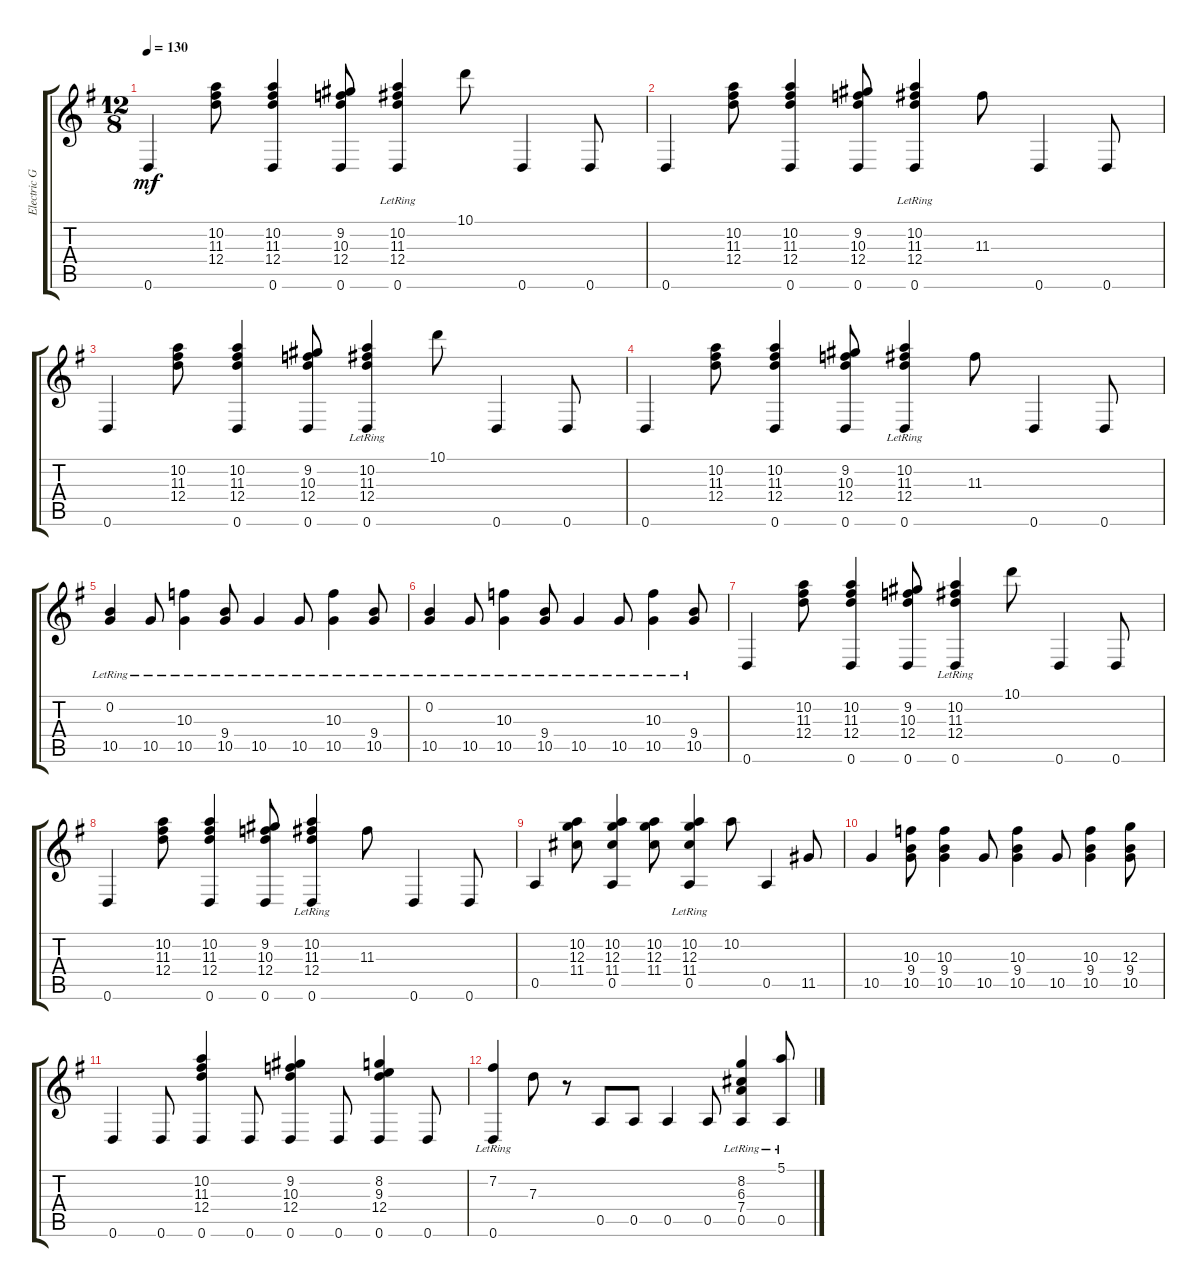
\track ("Electric Guitar" "Electric G") {instrument electricguitarclean}
\staff {score tabs}
\tuning (E4 B3 G3 D3 A2 D2) {hide}
\ts (12 8)
\tempo 130
\clef g2
\ks g
0.6.4{dy mf instrument electricguitarclean} (10.2 11.3 12.4).8 (10.2 11.3 12.4 0.6).4 (9.2 10.3 12.4 0.6).8 (10.2{lr} 11.3{lr} 12.4{lr} 0.6{lr}).4 10.1.8 0.6.4 0.6.8 |
0.6.4 (10.2 11.3 12.4).8 (10.2 11.3 12.4 0.6).4 (9.2 10.3 12.4 0.6).8 (10.2{lr} 11.3{lr} 12.4{lr} 0.6{lr}).4 11.3.8 0.6.4 0.6.8 |
0.6.4 (10.2 11.3 12.4).8 (10.2 11.3 12.4 0.6).4 (9.2 10.3 12.4 0.6).8 (10.2{lr} 11.3{lr} 12.4{lr} 0.6{lr}).4 10.1.8 0.6.4 0.6.8 |
0.6.4 (10.2 11.3 12.4).8 (10.2 11.3 12.4 0.6).4 (9.2 10.3 12.4 0.6).8 (10.2{lr} 11.3{lr} 12.4{lr} 0.6{lr}).4 11.3.8 0.6.4 0.6.8 |
(0.2{lr} 10.5{lr}).4 10.5{lr}.8 (10.3{lr} 10.5{lr}).4 (9.4{lr} 10.5{lr}).8 10.5{lr}.4 10.5{lr}.8 (10.3{lr} 10.5{lr}).4 (9.4{lr} 10.5{lr}).8 |
(0.2{lr} 10.5{lr}).4 10.5{lr}.8 (10.3{lr} 10.5{lr}).4 (9.4{lr} 10.5{lr}).8 10.5{lr}.4 10.5{lr}.8 (10.3{lr} 10.5{lr}).4 (9.4{lr} 10.5{lr}).8 |
0.6.4 (10.2 11.3 12.4).8 (10.2 11.3 12.4 0.6).4 (9.2 10.3 12.4 0.6).8 (10.2{lr} 11.3{lr} 12.4{lr} 0.6{lr}).4 10.1.8 0.6.4 0.6.8 |
0.6.4 (10.2 11.3 12.4).8 (10.2 11.3 12.4 0.6).4 (9.2 10.3 12.4 0.6).8 (10.2{lr} 11.3{lr} 12.4{lr} 0.6{lr}).4 11.3.8 0.6.4 0.6.8 |
0.5.4 (10.2 12.3 11.4).8 (10.2 12.3 11.4 0.5).4 (10.2 12.3 11.4).8 (10.2{lr} 12.3{lr} 11.4{lr} 0.5).4 10.2.8 0.5.4 11.5.8 |
10.5.4 (10.3 9.4 10.5).8 (10.3 9.4 10.5).4 10.5.8 (10.3 9.4 10.5).4 10.5.8 (10.3 9.4 10.5).4 (12.3 9.4 10.5).8 |
0.6.4 0.6.8 (10.2 11.3 12.4 0.6).4 0.6.8 (9.2 10.3 12.4 0.6).4 0.6.8 (8.2 9.3 12.4 0.6).4 0.6.8 |
(7.2{lr} 0.6{lr}).4 7.3.8 r.8 0.5.8 0.5.8 0.5.4 0.5.8 (8.2{lr} 6.3 7.4 0.5{lr}).4 (5.1{lr} 0.5{lr}).8
